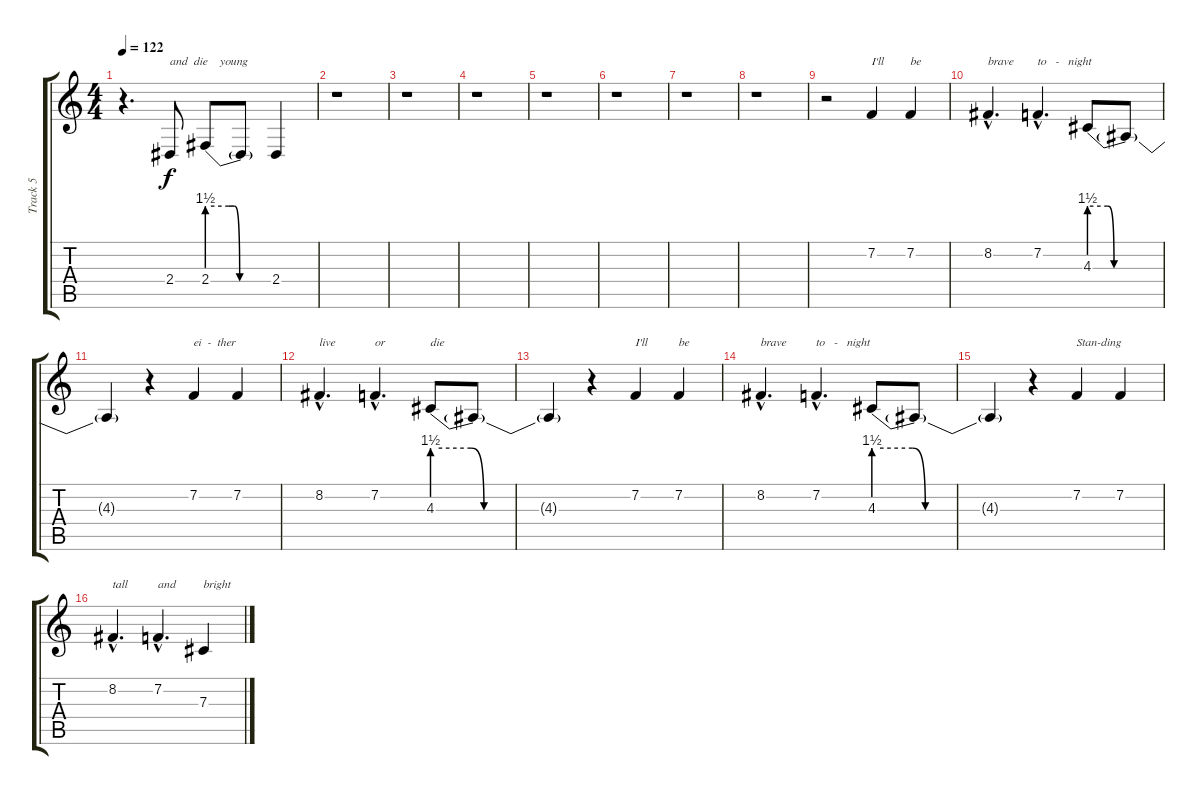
\track ("Track 5" "Track 5") {instrument lead6voice}
\staff {score tabs}
\tuning (Eb4 Bb3 Gb3 Db3 Ab2 Eb2) {hide}
\ts (4 4)
\tempo 122
\clef g2
\ks c
r.4{d dy f} 2.4.8{txt "and  die    young"} 2.4{be (custom 0 6 20 6 25 6 30 0 40 0 60 0)}.8 2.4{t}.8 2.4.4 |
r.1 |
r.1 |
r.1 |
r.1 |
r.1 |
r.1 |
r.1 |
r.2{instrument lead2sawtooth} 7.2.4{txt "I'll"} 7.2.4{txt "be"} |
8.2{hac}.4{d txt "brave" instrument lead2sawtooth} 7.2{hac}.4{d txt "to   -   night"} 4.3{be (custom 0 6 15 6 20 0 40 0 60 0)}.8 4.3{t}.8 |
4.3{t}.4{instrument lead2sawtooth} r.4 7.2.4{txt "ei  -  ther"} 7.2.4 |
8.2{hac}.4{d txt "live" instrument lead2sawtooth} 7.2{hac}.4{d txt "or"} 4.3{be (custom 0 6 15 6 20 0 40 0 60 0)}.8{txt "die"} 4.3{t}.8 |
4.3{t}.4{instrument lead2sawtooth} r.4 7.2.4{txt "I'll"} 7.2.4{txt "be"} |
8.2{hac}.4{d txt "brave" instrument lead2sawtooth} 7.2{hac}.4{d txt "to   -   night"} 4.3{be (custom 0 6 15 6 20 0 40 0 60 0)}.8 4.3{t}.8 |
4.3{t}.4{instrument lead2sawtooth} r.4 7.2.4{txt "Stan-ding"} 7.2.4 |
8.2{hac}.4{d txt "tall" instrument lead2sawtooth} 7.2{hac}.4{d txt "and"} 7.3.4{txt "bright"}
